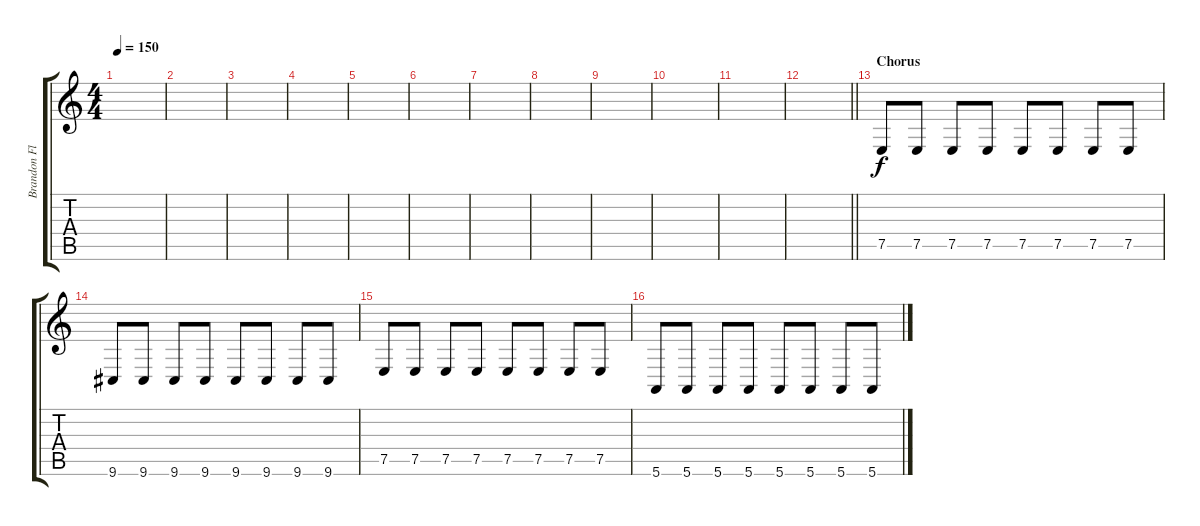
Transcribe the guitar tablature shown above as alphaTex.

\track ("Brandon Flowers (Synth)" "Brandon Fl") {instrument lead5charang}
\staff {score tabs}
\tuning (E4 B3 G3 D3 A2 E2) {hide}
\ts (4 4)
\tempo 150
\clef g2
\ks c
|
|
|
|
|
|
|
|
|
|
|
\barLineRight lightlight
|
\section ("" "Chorus")
7.5.8{instrument lead2sawtooth} 7.5.8 7.5.8 7.5.8 7.5.8 7.5.8 7.5.8 7.5.8 |
9.6.8 9.6.8 9.6.8 9.6.8 9.6.8 9.6.8 9.6.8 9.6.8 |
7.5.8 7.5.8 7.5.8 7.5.8 7.5.8 7.5.8 7.5.8 7.5.8 |
5.6.8 5.6.8 5.6.8 5.6.8 5.6.8 5.6.8 5.6.8 5.6.8
